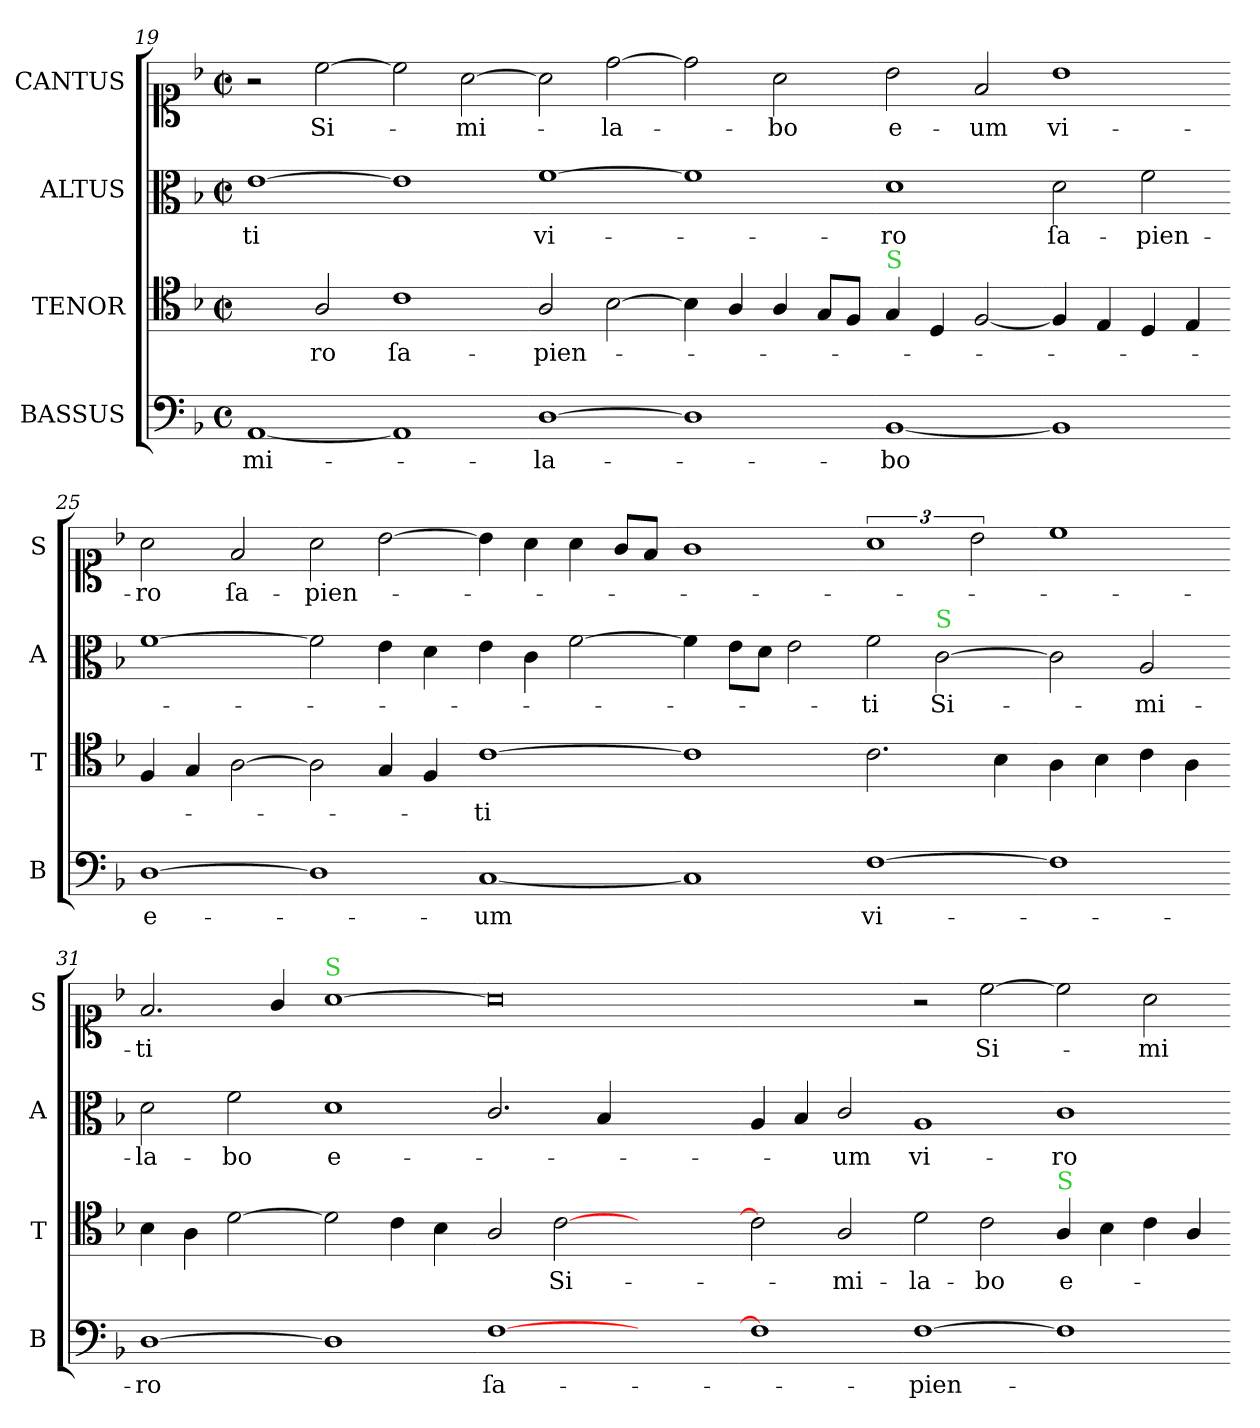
**kern	**text	**kern	**text	**kern	**text	**kern	**text
*part4	*part4	*part3	*part3	*part2	*part2	*part1	*part1
*staff4	*staff4	*staff3	*staff3	*staff2	*staff2	*staff1	*staff1
*I"BASSUS	*	*I"TENOR	*	*I"ALTUS	*	*I"CANTUS	*
*I'B	*	*I'T	*	*I'A	*	*I'S	*
*clefF4	*	*clefC4	*	*clefC3	*	*clefC1	*
*k[b-]	*	*k[b-]	*	*k[b-]	*	*k[b-]	*
*F:	*	*F:	*	*F:	*	*F:	*
*M2/2	*	*M2/2	*	*M2/2	*	*M2/2	*
*met(c)	*	*met(c|)	*	*met(c|)	*	*met(c|)	*
=19	=19	=19	=19	=19	=19	=19	=19
[1AA	-mi-	2ryy	.	[1e	ti	2r	.
.	.	2A/	-ro	.	.	[2cc\	Si-
=20-	=20-	=20-	=20-	=20-	=20-	=20-	=20-
1AA]	.	1c	ſa-	1e]	.	2cc\]	.
.	.	.	.	.	.	[2a\	-mi-
=21-	=21-	=21-	=21-	=21-	=21-	=21-	=21-
[1D	-la-	2A/	-pien-	[1f	vi-	2a\]	.
.	.	[2B-\	.	.	.	[2dd\	-la-
=22-	=22-	=22-	=22-	=22-	=22-	=22-	=22-
1D]	.	4B-\]	.	1f]	.	2dd\]	.
.	.	4A/	.	.	.	.	.
.	.	4A/	.	.	.	2a\	-bo
.	.	8G/L	.	.	.	.	.
.	.	8F/J	.	.	.	.	.
=23-	=23-	=23-	=23-	=23-	=23-	=23-	=23-
!	!	!LO:TX:a:color=limegreen:t=S	!	!	!	!	!
[1BB-	-bo	4G/	.	1d	-ro	2b-\	e-
.	.	4D/	.	.	.	.	.
.	.	[2F/	.	.	.	2f/	-um
=24-	=24-	=24-	=24-	=24-	=24-	=24-	=24-
1BB-]	.	4F/]	.	2d\	ſa-	1b-	vi-
.	.	4E/	.	.	.	.	.
.	.	4D/	.	2f\	-pien-	.	.
.	.	4E/	.	.	.	.	.
=25-	=25-	=25-	=25-	=25-	=25-	=25-	=25-
[1D	e-	4F/	.	[1f	.	2a\	-ro
.	.	4G/	.	.	.	.	.
.	.	[2A\	.	.	.	2f/	ſa-
=26-	=26-	=26-	=26-	=26-	=26-	=26-	=26-
1D]	.	2A\]	.	2f]	.	2a\	-pien-
.	.	4G/	.	4e\	.	[2b-\	.
.	.	4F/	.	4d\	.	.	.
=27-	=27-	=27-	=27-	=27-	=27-	=27-	=27-
[1C	-um	[1c	-ti	4e\	.	4b-\]	.
.	.	.	.	4c\	.	4a\	.
.	.	.	.	[2f\	.	4a\	.
.	.	.	.	.	.	8g/L	.
.	.	.	.	.	.	8f/J	.
=28-	=28-	=28-	=28-	=28-	=28-	=28-	=28-
1C]	.	1c]	.	4f\]	.	1g	.
.	.	.	.	8e\L	.	.	.
.	.	.	.	8d\J	.	.	.
.	.	.	.	2e\	.	.	.
=29-	=29-	=29-	=29-	=29-	=29-	=29-	=29-
[1F	vi-	2.c\	.	2f\	-ti	3%2a	.
!	!	!	!	!LO:TX:a:color=limegreen:t=S	!	!	!
.	.	.	.	[2c\	Si-	.	.
.	.	.	.	.	.	3b-\	.
.	.	4B-\	.	.	.	.	.
=30-	=30-	=30-	=30-	=30-	=30-	=30-	=30-
1F]	.	4A\	.	2c\]	.	1cc	.
.	.	4B-\	.	.	.	.	.
.	.	4c\	.	2A/	-mi-	.	.
.	.	4A\	.	.	.	.	.
=31-	=31-	=31-	=31-	=31-	=31-	=31-	=31-
[1D	-ro	4B-\	.	2d\	-la-	2.f/	ti
.	.	4A\	.	.	.	.	.
.	.	[2d\	.	2f\	-bo	.	.
.	.	.	.	.	.	4g/	.
=32-	=32-	=32-	=32-	=32-	=32-	=32-	=32-
!	!	!	!	!	!	!LO:TX:a:color=limegreen:t=S	!
1D]	.	2d\]	.	1d	e-	[1a	.
.	.	4c\	.	.	.	.	.
.	.	4B-\	.	.	.	.	.
=33-	=33-	=33-	=33-	=33-	=33-	=33-	=33-
[1F	ſa-	2A/	.	2.c/	.	0a]	.
.	.	[2c\	Si-	.	.	.	.
.	.	.	.	4B-/	.	.	.
1ryy	.	1ryy	.	1ryy	.	.	.
=34-	=34-	=34-	=34-	=34-	=34-	=34-	=34-
1F]	.	2c\]	.	4A/	.	1ryy	.
.	.	.	.	4B-/	.	.	.
.	.	2A/	-mi-	2c/	-um	.	.
=35-	=35-	=35-	=35-	=35-	=35-	=35-	=35-
[1F	-pien-	2d\	-la-	1A	vi-	2r	.
.	.	2c\	-bo	.	.	[2cc\	Si-
=36-	=36-	=36-	=36-	=36-	=36-	=36-	=36-
!	!	!LO:TX:a:color=limegreen:t=S	!	!	!	!	!
1F]	.	4A/	e-	1c	-ro	2cc\]	.
.	.	4B-\	.	.	.	.	.
.	.	4c\	.	.	.	2a\	-mi-
.	.	4A/	.	.	.	.	.
=-	=-	=-	=-	=-	=-	=-	=-
*-	*-	*-	*-	*-	*-	*-	*-
